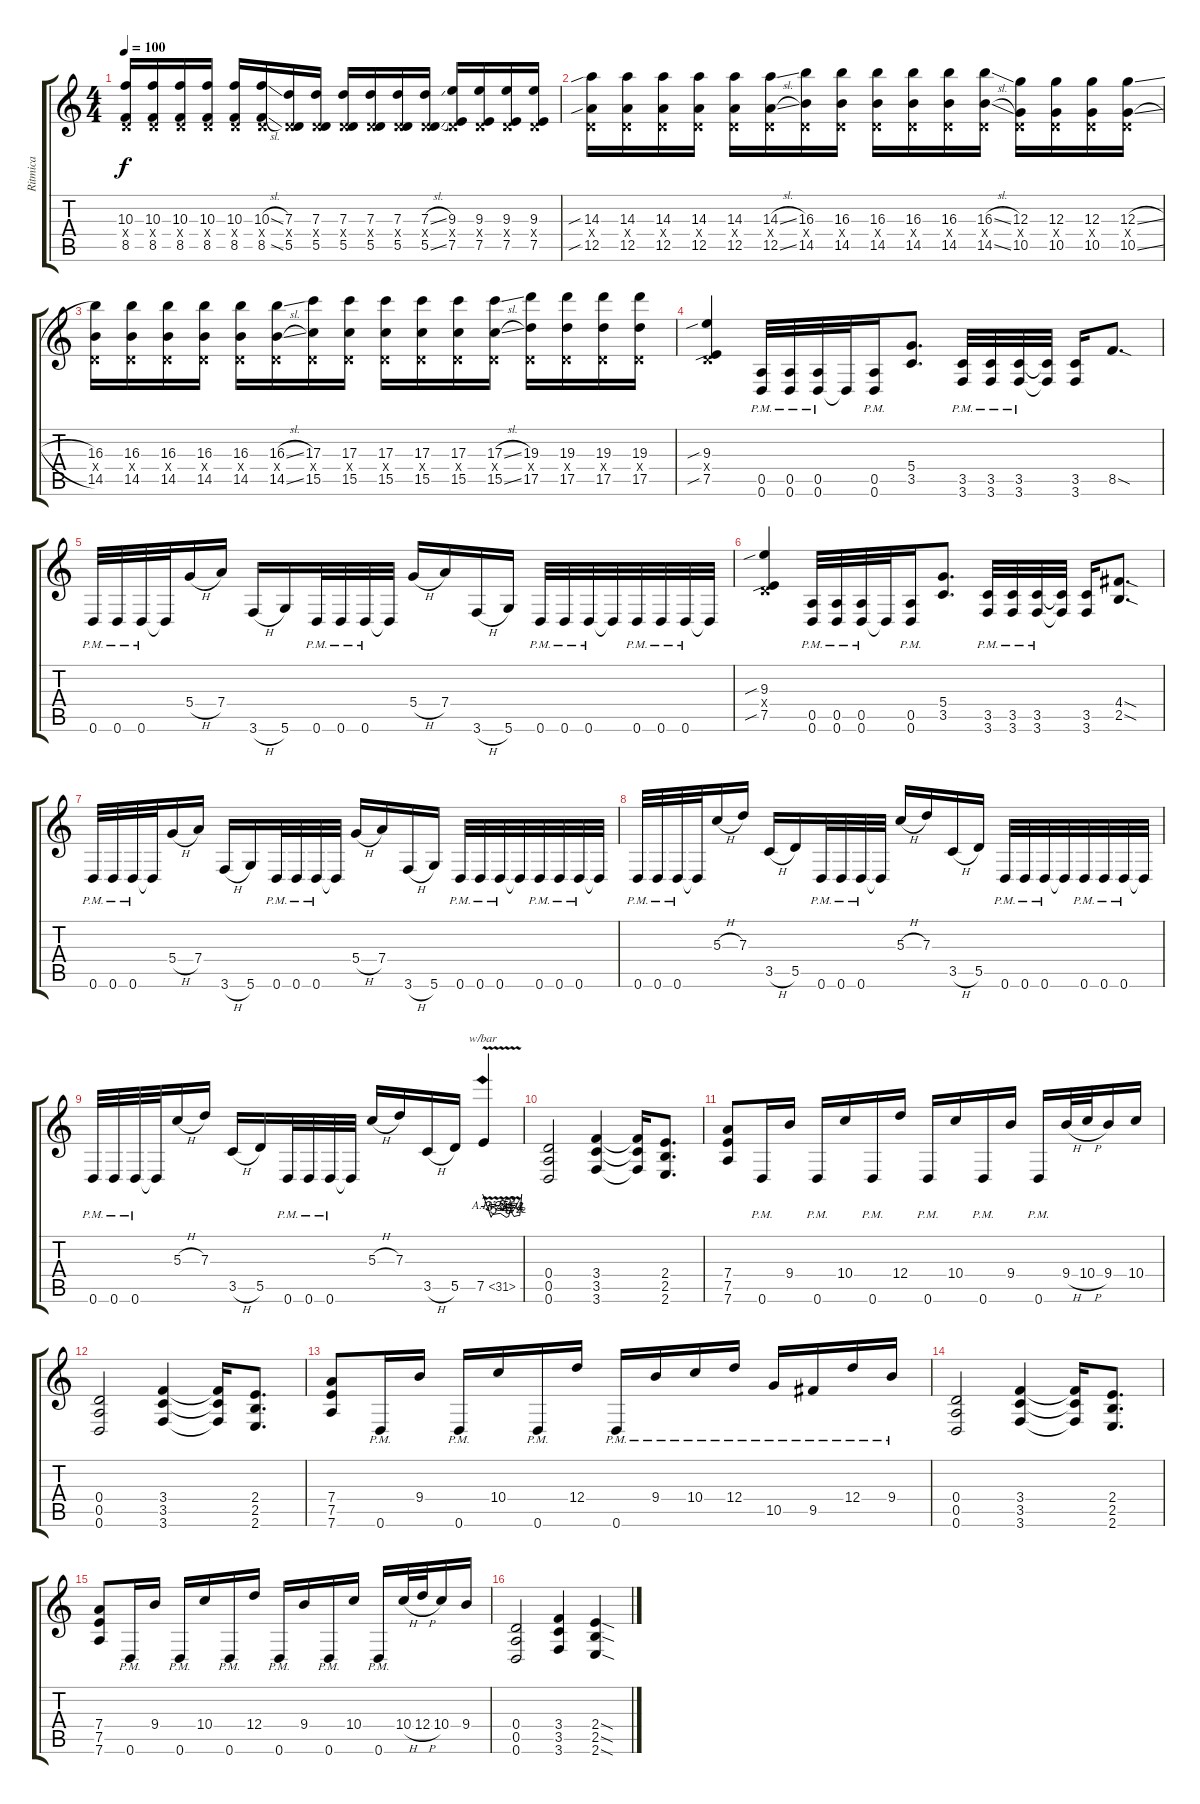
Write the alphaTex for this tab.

\track ("Ritmica" "Ritmica") {instrument distortionguitar}
\staff {score tabs}
\tuning (E4 B3 G3 D3 A2 D2) {hide}
\ts (4 4)
\tempo 100
\clef g2
\ks c
(10.3 0.4{x} 8.5).16{dy f} (10.3 0.4{x} 8.5).16 (10.3 0.4{x} 8.5).16 (10.3 0.4{x} 8.5).16 (10.3 0.4{x} 8.5).16 (10.3{sl} 0.4{x} 8.5{sl}).16 (7.3 0.4{x} 5.5).16 (7.3 0.4{x} 5.5).16 (7.3 0.4{x} 5.5).16 (7.3 0.4{x} 5.5).16 (7.3 0.4{x} 5.5).16 (7.3{sl} 0.4{x} 5.5{sl}).16 (9.3 0.4{x} 7.5).16 (9.3 0.4{x} 7.5).16 (9.3 0.4{x} 7.5).16 (9.3 0.4{x} 7.5).16 |
(14.3{sib} 0.4{x} 12.5{sib}).16 (14.3 0.4{x} 12.5).16 (14.3 0.4{x} 12.5).16 (14.3 0.4{x} 12.5).16 (14.3 0.4{x} 12.5).16 (14.3{sl} 0.4{x} 12.5{sl}).16 (16.3 0.4{x} 14.5).16 (16.3 0.4{x} 14.5).16 (16.3 0.4{x} 14.5).16 (16.3 0.4{x} 14.5).16 (16.3 0.4{x} 14.5).16 (16.3{sl} 0.4{x} 14.5{sl}).16 (12.3 0.4{x} 10.5).16 (12.3 0.4{x} 10.5).16 (12.3 0.4{x} 10.5).16 (12.3{sl} 0.4{x} 10.5{sl}).16 |
(16.3 0.4{x} 14.5).16 (16.3 0.4{x} 14.5).16 (16.3 0.4{x} 14.5).16 (16.3 0.4{x} 14.5).16 (16.3 0.4{x} 14.5).16 (16.3{sl} 0.4{x} 14.5{sl}).16 (17.3 0.4{x} 15.5).16 (17.3 0.4{x} 15.5).16 (17.3 0.4{x} 15.5).16 (17.3 0.4{x} 15.5).16 (17.3 0.4{x} 15.5).16 (17.3{sl} 0.4{x} 15.5{sl}).16 (19.3 0.4{x} 17.5).16 (19.3 0.4{x} 17.5).16 (19.3 0.4{x} 17.5).16 (19.3 0.4{x} 17.5).16 |
(9.3{sib} 0.4{x} 7.5{sib}).4 (0.5{pm} 0.6{pm}).32 (0.5{pm} 0.6{pm}).32 (0.5{pm} 0.6{pm}).32 0.6{t}.32 (0.5{pm} 0.6{pm}).16 (5.4 3.5).8{d} (3.5{pm} 3.6{pm}).32 (3.5{pm} 3.6{pm}).32 (3.5{pm} 3.6{pm}).32 (3.5{t} 3.6{t}).32 (3.5 3.6).16 8.5{sod}.8{d} |
0.6{pm}.32 0.6{pm}.32 0.6{pm}.32 0.6{t}.32 5.4{h}.16 7.4.16 3.6{h}.16 5.6.16 0.6{pm}.32 0.6{pm}.32 0.6{pm}.32 0.6{t}.32 5.4{h}.16 7.4.16 3.6{h}.16 5.6.16 0.6{pm}.32 0.6{pm}.32 0.6{pm}.32 0.6{t}.32 0.6{pm}.32 0.6{pm}.32 0.6{pm}.32 0.6{t}.32 |
(9.3{sib} 0.4{x} 7.5{sib}).4 (0.5{pm} 0.6{pm}).32 (0.5{pm} 0.6{pm}).32 (0.5{pm} 0.6{pm}).32 0.6{t}.32 (0.5{pm} 0.6{pm}).16 (5.4 3.5).8{d} (3.5{pm} 3.6{pm}).32 (3.5{pm} 3.6{pm}).32 (3.5{pm} 3.6{pm}).32 (3.5{t} 3.6{t}).32 (3.5 3.6).16 (4.4{sod} 2.5{sod}).8{d} |
0.6{pm}.32 0.6{pm}.32 0.6{pm}.32 0.6{t}.32 5.4{h}.16 7.4.16 3.6{h}.16 5.6.16 0.6{pm}.32 0.6{pm}.32 0.6{pm}.32 0.6{t}.32 5.4{h}.16 7.4.16 3.6{h}.16 5.6.16 0.6{pm}.32 0.6{pm}.32 0.6{pm}.32 0.6{t}.32 0.6{pm}.32 0.6{pm}.32 0.6{pm}.32 0.6{t}.32 |
0.6{pm}.32 0.6{pm}.32 0.6{pm}.32 0.6{t}.32 5.3{h}.16 7.3.16 3.5{h}.16 5.5.16 0.6{pm}.32 0.6{pm}.32 0.6{pm}.32 0.6{t}.32 5.3{h}.16 7.3.16 3.5{h}.16 5.5.16 0.6{pm}.32 0.6{pm}.32 0.6{pm}.32 0.6{t}.32 0.6{pm}.32 0.6{pm}.32 0.6{pm}.32 0.6{t}.32 |
0.6{pm}.32 0.6{pm}.32 0.6{pm}.32 0.6{t}.32 5.3{h}.16 7.3.16 3.5{h}.16 5.5.16 0.6{pm}.32 0.6{pm}.32 0.6{pm}.32 0.6{t}.32 5.3{h}.16 7.3.16 3.5{h}.16 5.5.16 7.5{ah 24 v}.4{tbe (custom default 0 0 13 -20 15 -14 27 -12 30 -14 36 -20 40 -18 42 -8 44 -10 48 -18 54 -16 57 -16 60 0) volume 16} |
(0.4 0.5 0.6).2{volume 14} (3.4 3.5 3.6).4 (3.4{t} 3.5{t} 3.6{t}).16 (2.4 2.5 2.6).8{d} |
(7.4 7.5 7.6).8 0.6{pm}.16 9.4.16 0.6{pm}.16 10.4.16 0.6{pm}.16 12.4.16 0.6{pm}.16 10.4.16 0.6{pm}.16 9.4.16 0.6{pm}.16 9.4{h}.32 10.4{h}.32 9.4.16 10.4.16 |
(0.4 0.5 0.6).2 (3.4 3.5 3.6).4 (3.4{t} 3.5{t} 3.6{t}).16 (2.4 2.5 2.6).8{d} |
(7.4 7.5 7.6).8 0.6{pm}.16 9.4.16 0.6{pm}.16 10.4.16 0.6{pm}.16 12.4.16 0.6{pm}.16 9.4{pm}.16 10.4{pm}.16 12.4{pm}.16 10.5{pm}.16 9.5{pm}.16 12.4{pm}.16 9.4{pm}.16 |
(0.4 0.5 0.6).2 (3.4 3.5 3.6).4 (3.4{t} 3.5{t} 3.6{t}).16 (2.4 2.5 2.6).8{d} |
(7.4 7.5 7.6).8 0.6{pm}.16 9.4.16 0.6{pm}.16 10.4.16 0.6{pm}.16 12.4.16 0.6{pm}.16 9.4.16 0.6{pm}.16 10.4.16 0.6{pm}.16 10.4{h}.32 12.4{h}.32 10.4.16 9.4.16 |
(0.4 0.5 0.6).2 (3.4 3.5 3.6).4 (2.4{sod} 2.5{sod} 2.6{sod}).4
